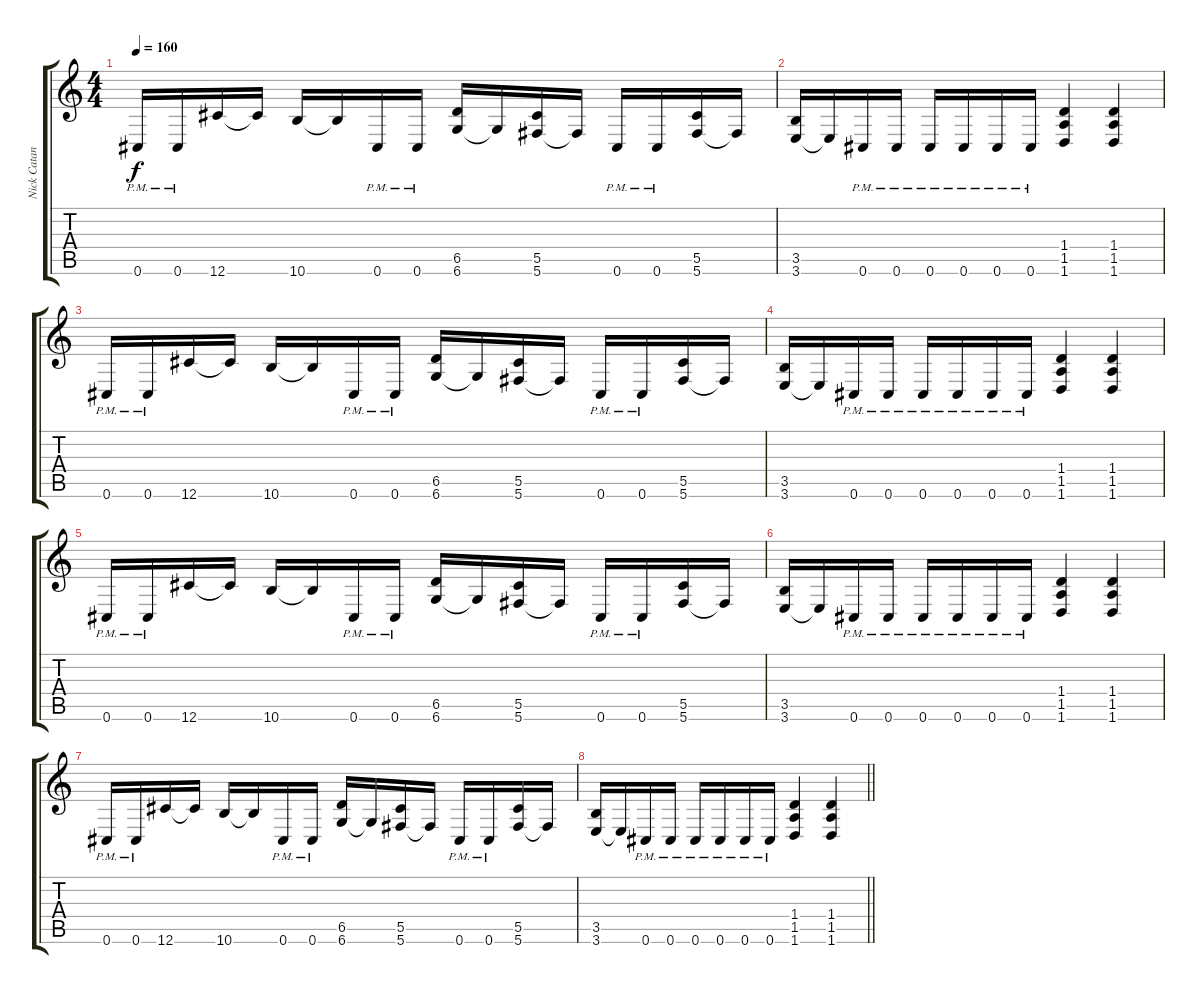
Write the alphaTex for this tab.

\track ("Nick Catanese" "Nick Catan") {instrument distortionguitar}
\staff {score tabs}
\tuning (Eb4 Bb3 Gb3 Db3 Ab2 Db2) {hide}
\ts (4 4)
\tempo 160
\clef g2
\ks c
0.6{pm}.16{dy f} 0.6{pm}.16 12.6.16 12.6{t}.16 10.6.16 10.6{t}.16 0.6{pm}.16 0.6{pm}.16 (6.5 6.6).16 6.6{t}.16 (5.5 5.6).16 5.6{t}.16 0.6{pm}.16 0.6{pm}.16 (5.5 5.6).16 5.6{t}.16 |
(3.5 3.6).16 3.6{t}.16 0.6{pm}.16 0.6{pm}.16 0.6{pm}.16 0.6{pm}.16 0.6{pm}.16 0.6{pm}.16 (1.4 1.5 1.6).4 (1.4 1.5 1.6).4 |
0.6{pm}.16 0.6{pm}.16 12.6.16 12.6{t}.16 10.6.16 10.6{t}.16 0.6{pm}.16 0.6{pm}.16 (6.5 6.6).16 6.6{t}.16 (5.5 5.6).16 5.6{t}.16 0.6{pm}.16 0.6{pm}.16 (5.5 5.6).16 5.6{t}.16 |
(3.5 3.6).16 3.6{t}.16 0.6{pm}.16 0.6{pm}.16 0.6{pm}.16 0.6{pm}.16 0.6{pm}.16 0.6{pm}.16 (1.4 1.5 1.6).4 (1.4 1.5 1.6).4 |
0.6{pm}.16 0.6{pm}.16 12.6.16 12.6{t}.16 10.6.16 10.6{t}.16 0.6{pm}.16 0.6{pm}.16 (6.5 6.6).16 6.6{t}.16 (5.5 5.6).16 5.6{t}.16 0.6{pm}.16 0.6{pm}.16 (5.5 5.6).16 5.6{t}.16 |
(3.5 3.6).16 3.6{t}.16 0.6{pm}.16 0.6{pm}.16 0.6{pm}.16 0.6{pm}.16 0.6{pm}.16 0.6{pm}.16 (1.4 1.5 1.6).4 (1.4 1.5 1.6).4 |
0.6{pm}.16 0.6{pm}.16 12.6.16 12.6{t}.16 10.6.16 10.6{t}.16 0.6{pm}.16 0.6{pm}.16 (6.5 6.6).16 6.6{t}.16 (5.5 5.6).16 5.6{t}.16 0.6{pm}.16 0.6{pm}.16 (5.5 5.6).16 5.6{t}.16 |
\barLineRight lightlight
(3.5 3.6).16 3.6{t}.16 0.6{pm}.16 0.6{pm}.16 0.6{pm}.16 0.6{pm}.16 0.6{pm}.16 0.6{pm}.16 (1.4 1.5 1.6).4 (1.4 1.5 1.6).4
